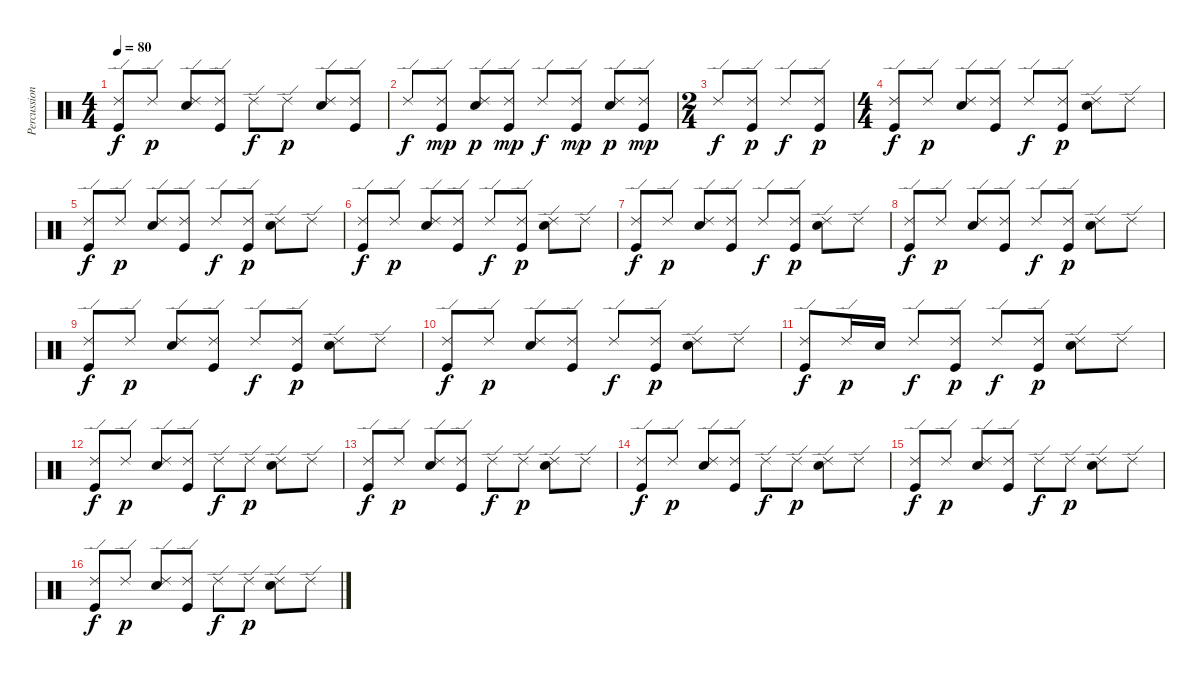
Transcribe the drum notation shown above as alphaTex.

\track ("Percussion" "Percussion") {instrument percussion}
\staff {score}
\articulation defaults
\ts (4 4)
\tempo 80
\clef neutral
\ks c
("Ride (edge) 2" "Kick (hit)").8{dy f} "Ride (edge) 2".8{dy p} ("Ride (edge) 2" "Snare (hit) 2").8 ("Ride (edge) 2" "Kick (hit)").8 "Ride (edge) 2".8{dy f} "Ride (edge) 2".8{dy p} ("Ride (edge) 2" "Snare (hit) 2").8 ("Ride (edge) 2" "Kick (hit)").8 |
"Ride (edge) 2".8{dy f} ("Ride (edge) 2" "Kick (hit)").8{dy mp} ("Ride (edge) 2" "Snare (hit) 2").8{dy p} ("Ride (edge) 2" "Kick (hit)").8{dy mp} "Ride (edge) 2".8{dy f} ("Ride (edge) 2" "Kick (hit)").8{dy mp} ("Ride (edge) 2" "Snare (hit) 2").8{dy p} ("Ride (edge) 2" "Kick (hit)").8{dy mp} |
\ts (2 4)
"Ride (edge) 2".8{dy f} ("Ride (edge) 2" "Kick (hit)").8{dy p} "Ride (edge) 2".8{dy f} ("Ride (edge) 2" "Kick (hit)").8{dy p} |
\ts (4 4)
("Ride (edge) 2" "Kick (hit)").8{dy f} "Ride (edge) 2".8{dy p} ("Ride (edge) 2" "Snare (hit) 2").8 ("Ride (edge) 2" "Kick (hit)").8 "Ride (edge) 2".8{dy f} ("Ride (edge) 2" "Kick (hit)").8{dy p} ("Ride (edge) 2" "Snare (hit) 2").8 "Ride (edge) 2".8 |
("Ride (edge) 2" "Kick (hit)").8{dy f} "Ride (edge) 2".8{dy p} ("Ride (edge) 2" "Snare (hit) 2").8 ("Ride (edge) 2" "Kick (hit)").8 "Ride (edge) 2".8{dy f} ("Ride (edge) 2" "Kick (hit)").8{dy p} ("Ride (edge) 2" "Snare (hit) 2").8 "Ride (edge) 2".8 |
("Ride (edge) 2" "Kick (hit)").8{dy f} "Ride (edge) 2".8{dy p} ("Ride (edge) 2" "Snare (hit) 2").8 ("Ride (edge) 2" "Kick (hit)").8 "Ride (edge) 2".8{dy f} ("Ride (edge) 2" "Kick (hit)").8{dy p} ("Ride (edge) 2" "Snare (hit) 2").8 "Ride (edge) 2".8 |
("Ride (edge) 2" "Kick (hit)").8{dy f} "Ride (edge) 2".8{dy p} ("Ride (edge) 2" "Snare (hit) 2").8 ("Ride (edge) 2" "Kick (hit)").8 "Ride (edge) 2".8{dy f} ("Ride (edge) 2" "Kick (hit)").8{dy p} ("Ride (edge) 2" "Snare (hit) 2").8 "Ride (edge) 2".8 |
("Ride (edge) 2" "Kick (hit)").8{dy f} "Ride (edge) 2".8{dy p} ("Ride (edge) 2" "Snare (hit) 2").8 ("Ride (edge) 2" "Kick (hit)").8 "Ride (edge) 2".8{dy f} ("Ride (edge) 2" "Kick (hit)").8{dy p} ("Ride (edge) 2" "Snare (hit) 2").8 "Ride (edge) 2".8 |
("Ride (edge) 2" "Kick (hit)").8{dy f} "Ride (edge) 2".8{dy p} ("Ride (edge) 2" "Snare (hit) 2").8 ("Ride (edge) 2" "Kick (hit)").8 "Ride (edge) 2".8{dy f} ("Ride (edge) 2" "Kick (hit)").8{dy p} ("Ride (edge) 2" "Snare (hit) 2").8 "Ride (edge) 2".8 |
("Ride (edge) 2" "Kick (hit)").8{dy f} "Ride (edge) 2".8{dy p} ("Ride (edge) 2" "Snare (hit) 2").8 ("Ride (edge) 2" "Kick (hit)").8 "Ride (edge) 2".8{dy f} ("Ride (edge) 2" "Kick (hit)").8{dy p} ("Ride (edge) 2" "Snare (hit) 2").8 "Ride (edge) 2".8 |
("Ride (edge) 2" "Kick (hit)").8{dy f} "Ride (edge) 2".16{dy p} "Snare (hit) 2".16 "Ride (edge) 2".8{dy f} ("Ride (edge) 2" "Kick (hit)").8{dy p} "Ride (edge) 2".8{dy f} ("Ride (edge) 2" "Kick (hit)").8{dy p} ("Ride (edge) 2" "Snare (hit) 2").8 "Ride (edge) 2".8 |
("Ride (edge) 2" "Kick (hit)").8{dy f} "Ride (edge) 2".8{dy p} ("Ride (edge) 2" "Snare (hit) 2").8 ("Ride (edge) 2" "Kick (hit)").8 "Ride (edge) 2".8{dy f} "Ride (edge) 2".8{dy p} ("Ride (edge) 2" "Snare (hit) 2").8 "Ride (edge) 2".8 |
("Ride (edge) 2" "Kick (hit)").8{dy f} "Ride (edge) 2".8{dy p} ("Ride (edge) 2" "Snare (hit) 2").8 ("Ride (edge) 2" "Kick (hit)").8 "Ride (edge) 2".8{dy f} "Ride (edge) 2".8{dy p} ("Ride (edge) 2" "Snare (hit) 2").8 "Ride (edge) 2".8 |
("Ride (edge) 2" "Kick (hit)").8{dy f} "Ride (edge) 2".8{dy p} ("Ride (edge) 2" "Snare (hit) 2").8 ("Ride (edge) 2" "Kick (hit)").8 "Ride (edge) 2".8{dy f} "Ride (edge) 2".8{dy p} ("Ride (edge) 2" "Snare (hit) 2").8 "Ride (edge) 2".8 |
("Ride (edge) 2" "Kick (hit)").8{dy f} "Ride (edge) 2".8{dy p} ("Ride (edge) 2" "Snare (hit) 2").8 ("Ride (edge) 2" "Kick (hit)").8 "Ride (edge) 2".8{dy f} "Ride (edge) 2".8{dy p} ("Ride (edge) 2" "Snare (hit) 2").8 "Ride (edge) 2".8 |
("Ride (edge) 2" "Kick (hit)").8{dy f} "Ride (edge) 2".8{dy p} ("Ride (edge) 2" "Snare (hit) 2").8 ("Ride (edge) 2" "Kick (hit)").8 "Ride (edge) 2".8{dy f} "Ride (edge) 2".8{dy p} ("Ride (edge) 2" "Snare (hit) 2").8 "Ride (edge) 2".8
